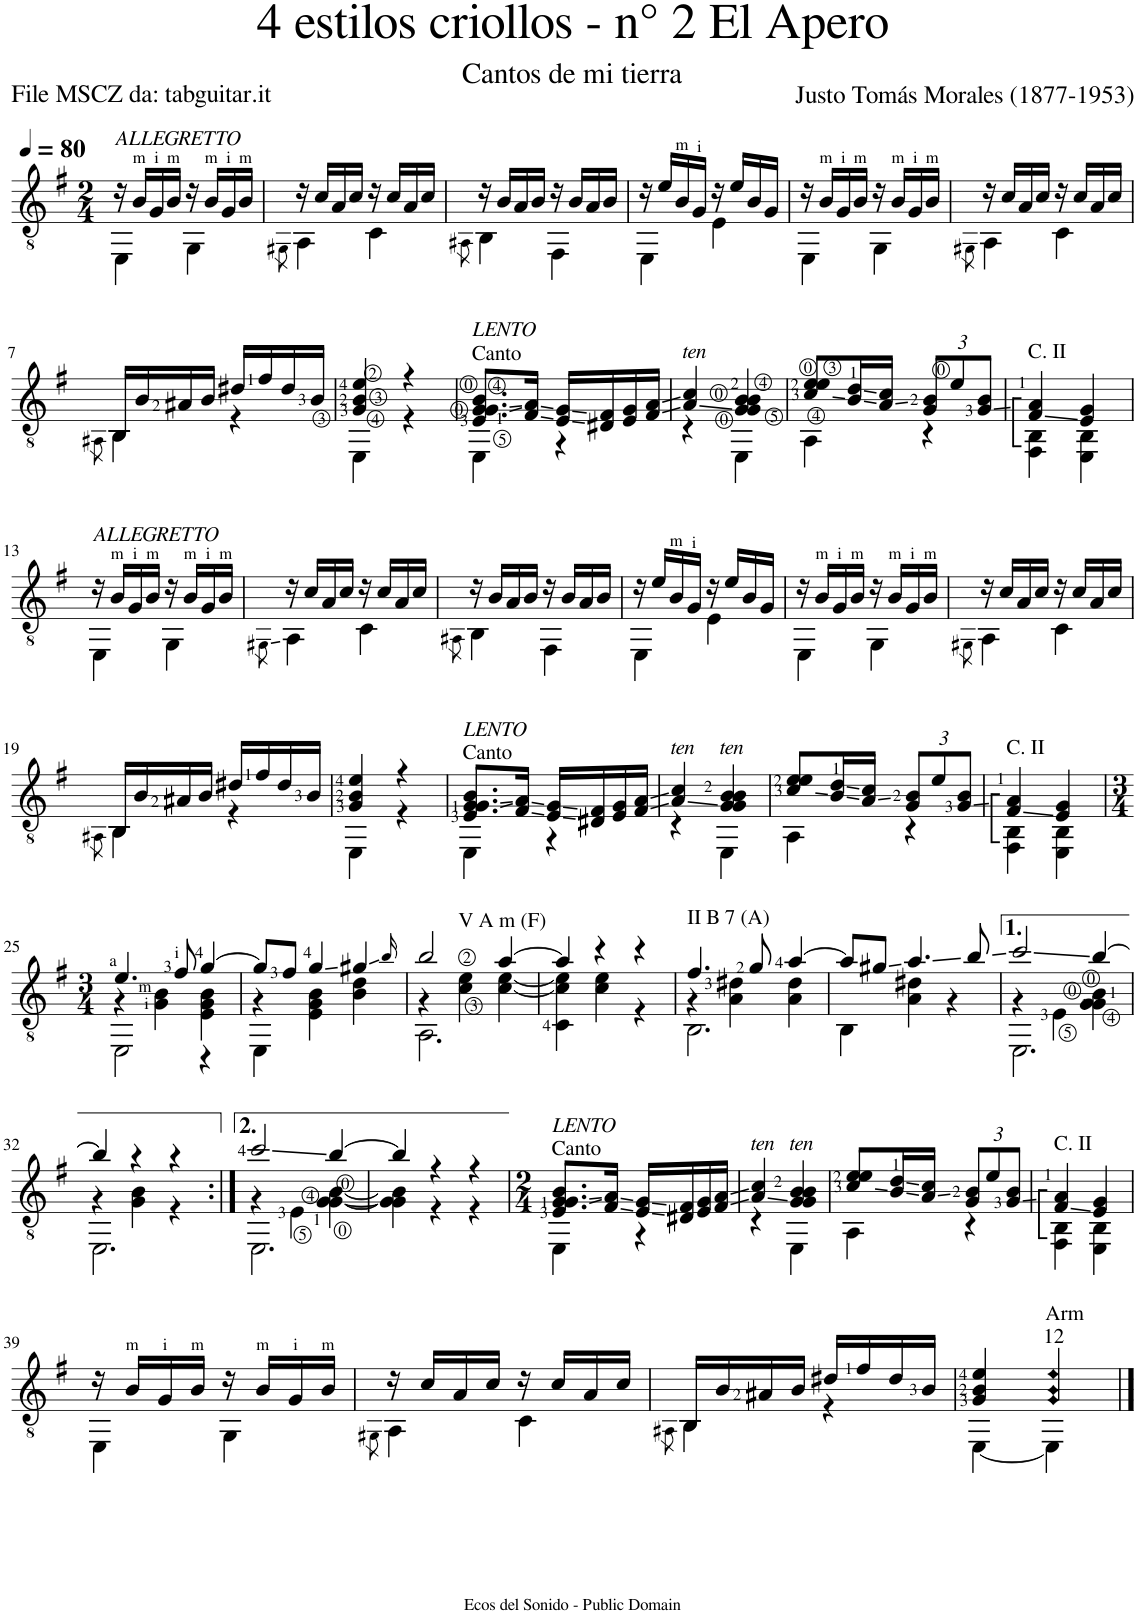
**kern
*part1
*staff1
*I"Guitar
*I'Guit.
*clefGv2
*k[f#]
*M2/4
*MM80
=1
*^
!LO:TX:a:i:t=ALLEGRETTO	!
16r	4EE\
16B/LL	.
16G/	.
16B/JJ	.
16r	4GG\
16B/LL	.
16G/	.
16B/JJ	.
=2	=2
.	8qGG#X\
16r	4AA\
16c/LL	.
16A/	.
16c/JJ	.
16r	4C\
16c/LL	.
16A/	.
16c/JJ	.
=3	=3
.	8qAA#X\
16r	4BB\
16B/LL	.
16A/	.
16B/JJ	.
16r	4FF#\
16B/LL	.
16A/	.
16B/JJ	.
=4	=4
16r	4EE\
16e/LL	.
16B/	.
16G/JJ	.
16r	4E\
16e/LL	.
16B/	.
16G/JJ	.
=5	=5
16r	4EE\
16B/LL	.
16G/	.
16B/JJ	.
16r	4GG\
16B/LL	.
16G/	.
16B/JJ	.
=6	=6
.	8qGG#X\
16r	4AA\
16c/LL	.
16A/	.
16c/JJ	.
16r	4C\
16c/LL	.
16A/	.
16c/JJ	.
!!LO:LB:g=z	!!
=7	=7
.	8qAA#X\
16BB/LL	4BB\
16B/	.
16A#X/	.
16B/JJ	.
16d#X/LL	4r
16f#/	.
16d#/	.
16B/JJ	.
=8	=8
4G/ 4B/ 4e/	4EE\
4r	4r
=9	=9
!LO:TX:a:i:t=LENTO	!
!LO:TX:a:t=Canto	!
8.E/ 8.G/ 8.G/ 8.B/L	4EE\
16F#/ 16A/Jk	.
16E/ 16G/LL	4r
16D#X/ 16F#/	.
16E/ 16G/	.
16F#/ 16A/JJ	.
=10	=10
!LO:TX:a:i:t=ten	!
4A/ 4c/	4r
4G/ 4G/ 4B/ 4B/	4EE\
=11	=11
8c/ 8e/ 8e/L	4AA\
16B/ 16d/L	.
16A/ 16c/JJ	.
*Xbrackettup	*
12G/ 12B/L	4r
12e/	.
12G/ 12B/J	.
=12	=12
!LO:TX:a:t=C. II	!
4F#/:: 4A/::	4FF#\ 4BB\
4E/ 4G/	4EE\ 4BB\
!!LO:LB:g=z	!!
=13	=13
!LO:TX:a:i:t=ALLEGRETTO	!
16r	4EE\
16B/LL	.
16G/	.
16B/JJ	.
16r	4GG\
16B/LL	.
16G/	.
16B/JJ	.
=14	=14
.	8qGG#X\
16r	4AA\
16c/LL	.
16A/	.
16c/JJ	.
16r	4C\
16c/LL	.
16A/	.
16c/JJ	.
=15	=15
.	8qAA#X\
16r	4BB\
16B/LL	.
16A/	.
16B/JJ	.
16r	4FF#\
16B/LL	.
16A/	.
16B/JJ	.
=16	=16
16r	4EE\
16e/LL	.
16B/	.
16G/JJ	.
16r	4E\
16e/LL	.
16B/	.
16G/JJ	.
=17	=17
16r	4EE\
16B/LL	.
16G/	.
16B/JJ	.
16r	4GG\
16B/LL	.
16G/	.
16B/JJ	.
=18	=18
.	8qGG#X\
16r	4AA\
16c/LL	.
16A/	.
16c/JJ	.
16r	4C\
16c/LL	.
16A/	.
16c/JJ	.
!!LO:LB:g=z	!!
=19	=19
.	8qAA#X\
16BB/LL	4BB\
16B/	.
16A#X/	.
16B/JJ	.
16d#X/LL	4r
16f#/	.
16d#/	.
16B/JJ	.
=20	=20
4G/ 4B/ 4e/	4EE\
4r	4r
=21	=21
!LO:TX:a:i:t=LENTO	!
!LO:TX:a:t=Canto	!
8.E/ 8.G/ 8.G/ 8.B/L	4EE\
16F#/ 16A/Jk	.
16E/ 16G/LL	4r
16D#X/ 16F#/	.
16E/ 16G/	.
16F#/ 16A/JJ	.
=22	=22
!LO:TX:a:i:t=ten	!
4A/ 4c/	4r
!LO:TX:a:i:t=ten	!
4G/ 4G/ 4B/ 4B/	4EE\
=23	=23
8c/ 8e/ 8e/L	4AA\
16B/ 16d/L	.
16A/ 16c/JJ	.
12G/ 12B/L	4r
12e/	.
12G/ 12B/J	.
=24	=24
!LO:TX:a:t=C. II	!
4F#/:: 4A/::	4FF#\ 4BB\
4E/ 4G/	4EE\ 4BB\
*v	*v
!!LO:LB:g=z
=25
*M3/4
*^
*	*^
4.e/	4r	2EE\
.	4G\ 4B\	.
8f#/	.	.
[4g/	4E\ 4G\ 4B\	4r
=26	=26	=26
8g/L]	4r	4EE\
8f#/J	.	.
4g/	4E\ 4G\ 4B\	2ryy
4g#X/	4B\ 4d\	.
16qb/	.	.
=27	=27	=27
2b/	4r	2.AA\
!	!LO:TX:a:t=V A m (F)	!
.	4c\ 4e\	.
[4a/	[4c\ [4e\	.
*	*v	*v
=28	=28
4a/]	4C\ 4c\] 4e\]
4r	4c\ 4e\
4r	4r
=29	=29
*	*^
!LO:TX:a:t=II B 7 (A)	!	!
4.f#/	4r	2.BB\
.	4A\ 4d#X\	.
8g/	.	.
[4a/	4A\ 4d#\	.
*	*v	*v
=30	=30
8a/L]	4BB\
8g#X/J	.
4.a/	4A\ 4d#X\
.	4r
8b/	.
=31	=31
*	*^
2cc/	4r	2.EE\
.	4E\	.
[4b/	4G\ 4G\ 4B\	.
!!LO:LB:g=z	!!	!!
=32	=32	=32
4b/]	4r	2.EE\
4r	4G\ 4B\	.
4r	4r	.
=33:|!	=33:|!	=33:|!
2cc/	4r	2.EE\
.	4E\	.
[4b/	[4G\ [4G\ [4B\	.
*	*v	*v
=34	=34
4b/]	4G\] 4G\] 4B\]
4r	4r
4r	4r
=35	=35
*M2/4	*
!LO:TX:a:i:t=LENTO	!
!LO:TX:a:t=Canto	!
8.E/ 8.G/ 8.G/ 8.B/L	4EE\
16F#/ 16A/Jk	.
16E/ 16G/LL	4r
16D#X/ 16F#/	.
16E/ 16G/	.
16F#/ 16A/JJ	.
=36	=36
!LO:TX:a:i:t=ten	!
4A/ 4c/	4r
!LO:TX:a:i:t=ten	!
4G/ 4G/ 4B/ 4B/	4EE\
=37	=37
8c/ 8e/ 8e/L	4AA\
16B/ 16d/L	.
16A/ 16c/JJ	.
12G/ 12B/L	4r
12e/	.
12G/ 12B/J	.
=38	=38
!LO:TX:a:t=C. II	!
4F#/:: 4A/::	4FF#\ 4BB\
4E/ 4G/	4EE\ 4BB\
!!LO:LB:g=z	!!
=39	=39
16r	4EE\
16B/LL	.
16G/	.
16B/JJ	.
16r	4GG\
16B/LL	.
16G/	.
16B/JJ	.
=40	=40
.	8qGG#X\
16r	4AA\
16c/LL	.
16A/	.
16c/JJ	.
16r	4C\
16c/LL	.
16A/	.
16c/JJ	.
=41	=41
.	8qAA#X\
16BB/LL	4BB\
16B/	.
16A#X/	.
16B/JJ	.
16d#X/LL	4r
16f#/	.
16d#/	.
16B/JJ	.
=42	=42
4G/ 4B/ 4e/	[4EE\
!LO:TX:a:t=Arm	!
!LO:TX:a:t=12	!
4G/ 4B/ 4e/	4EE\]
*v	*v
==
*-
